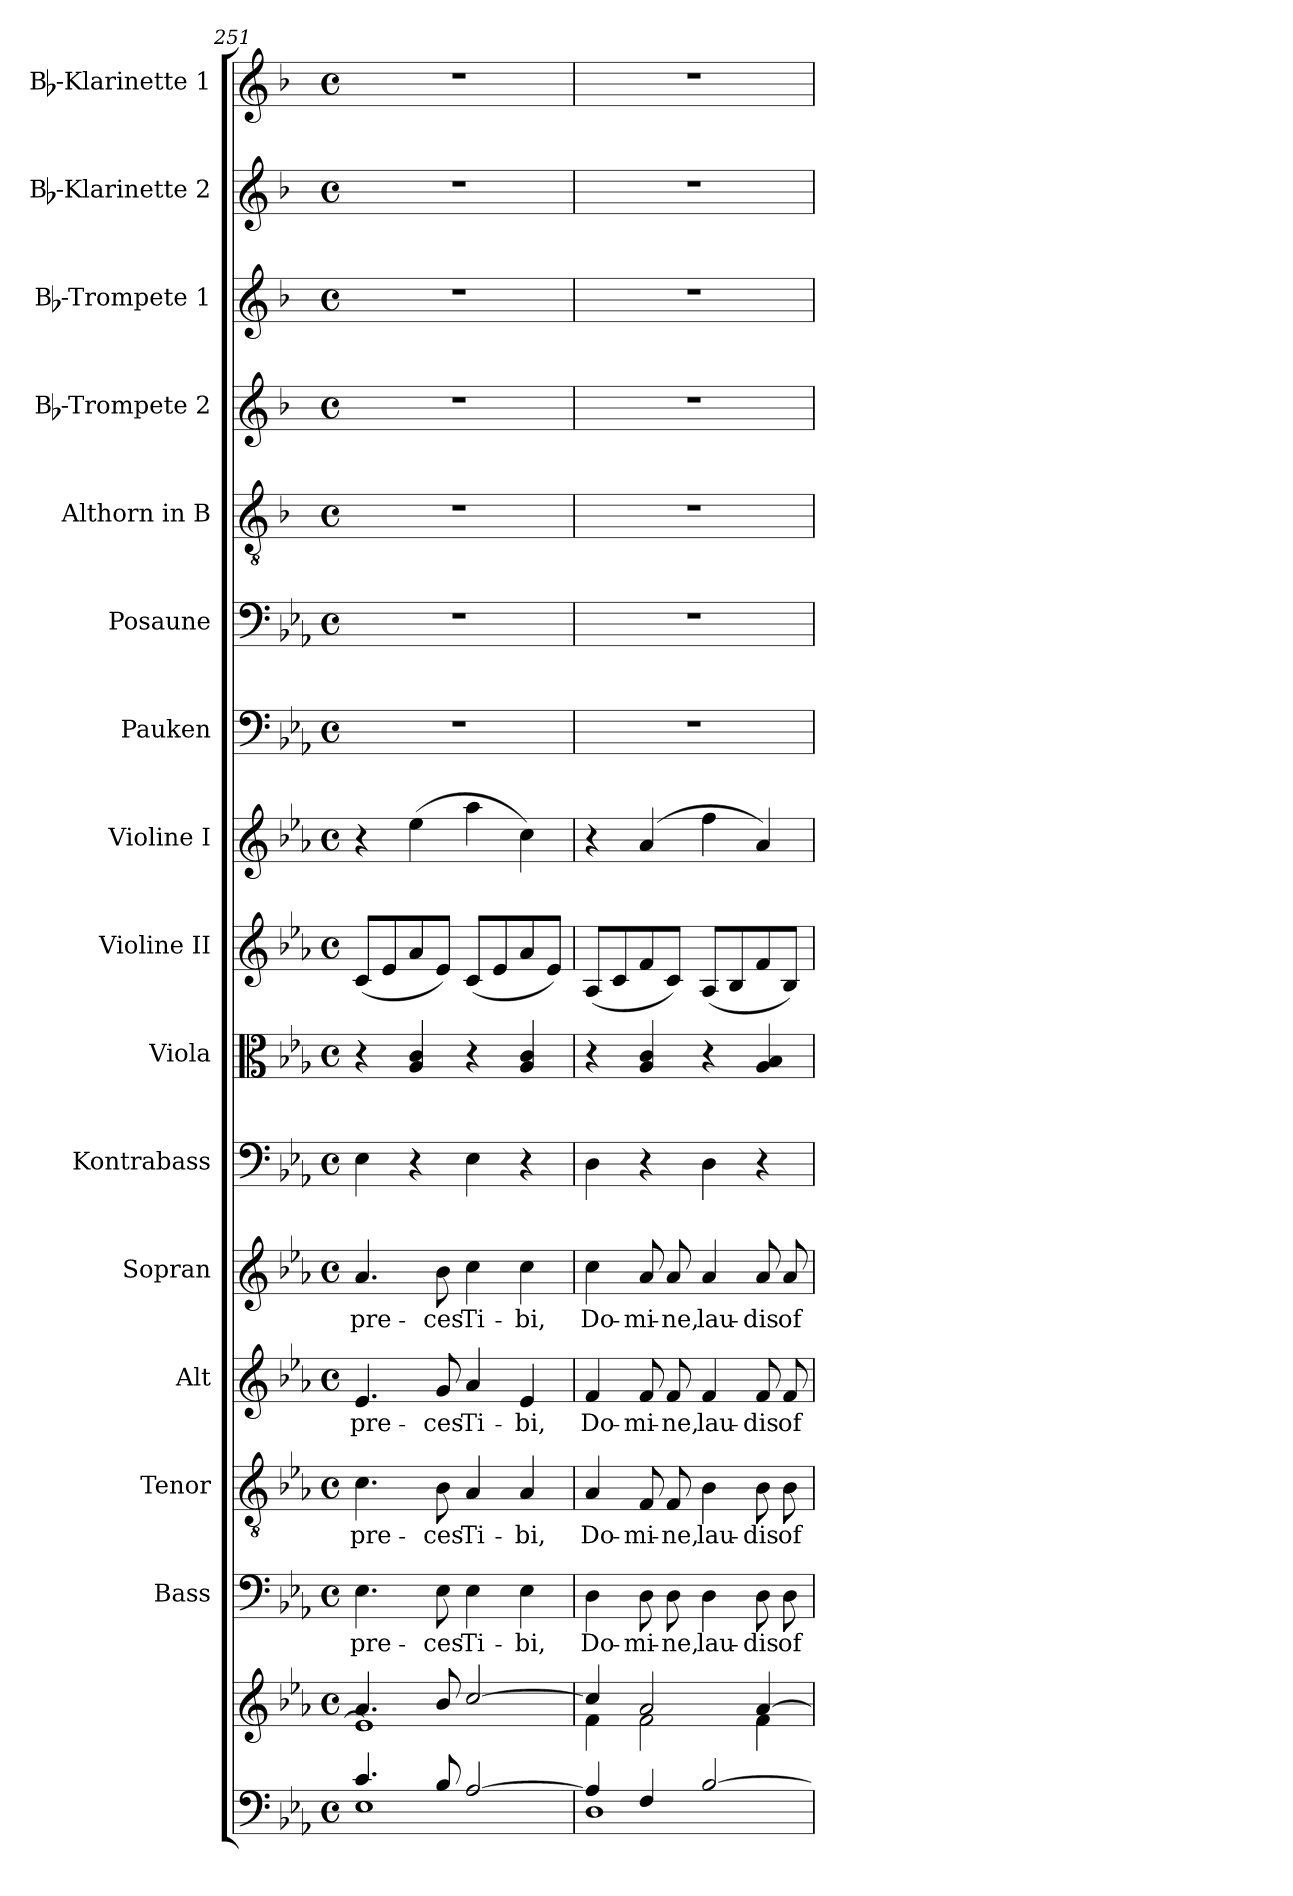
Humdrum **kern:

**kern	**kern	**kern	**text	**kern	**text	**kern	**text	**kern	**text	**kern	**kern	**kern	**kern	**kern	**kern	**kern	**kern	**kern	**kern	**kern
*part16	*part16	*part15	*part15	*part14	*part14	*part13	*part13	*part12	*part12	*part11	*part10	*part9	*part8	*part7	*part6	*part5	*part4	*part3	*part2	*part1
*staff17	*staff16	*staff15	*staff15	*staff14	*staff14	*staff13	*staff13	*staff12	*staff12	*staff11	*staff10	*staff9	*staff8	*staff7	*staff6	*staff5	*staff4	*staff3	*staff2	*staff1
*	*	*I"Bass	*	*I"Tenor	*	*I"Alt	*	*I"Sopran	*	*I"Kontrabass	*I"Viola	*I"Violine II	*I"Violine I	*I"Pauken	*I"Posaune	*I"Althorn in B	*I"Bb-Trompete 2	*I"Bb-Trompete 1	*I"Bb-Klarinette 2	*I"Bb-Klarinette 1
*	*	*I'B.	*	*I'T.	*	*I'A.	*	*I'S.	*	*I'Kb.	*I'Vla.	*I'Vl. II	*I'Vl. I	*I'Pk.	*I'Pos.	*	*I'Bb Trp. 2	*I'Bb Trp. 1	*I'Bb Kl. 2	*I'Bb Kl. 1
!!LO:PB:g=z
*clefF4	*clefG2	*clefF4	*	*clefGv2	*	*clefG2	*	*clefG2	*	*clefF4	*clefC3	*clefG2	*clefG2	*clefF4	*clefF4	*clefGv2	*clefG2	*clefG2	*clefG2	*clefG2
*	*	*	*	*	*	*	*	*	*	*ITrd7c12	*	*	*	*	*	*ITrd1c2	*ITrd1c2	*ITrd1c2	*ITrd1c2	*ITrd1c2
*k[b-e-a-]	*k[b-e-a-]	*k[b-e-a-]	*	*k[b-e-a-]	*	*k[b-e-a-]	*	*k[b-e-a-]	*	*k[b-e-a-]	*k[b-e-a-]	*k[b-e-a-]	*k[b-e-a-]	*k[b-e-a-]	*k[b-e-a-]	*k[b-e-a-]	*k[b-e-a-]	*k[b-e-a-]	*k[b-e-a-]	*k[b-e-a-]
*E-:	*E-:	*E-:	*	*E-:	*	*E-:	*	*E-:	*	*E-:	*E-:	*E-:	*E-:	*E-:	*E-:	*E-:	*E-:	*E-:	*E-:	*E-:
*M4/4	*M4/4	*M4/4	*	*M4/4	*	*M4/4	*	*M4/4	*	*M4/4	*M4/4	*M4/4	*M4/4	*M4/4	*M4/4	*M4/4	*M4/4	*M4/4	*M4/4	*M4/4
*met(c)	*met(c)	*met(c)	*	*met(c)	*	*met(c)	*	*met(c)	*	*met(c)	*met(c)	*met(c)	*met(c)	*met(c)	*met(c)	*met(c)	*met(c)	*met(c)	*met(c)	*met(c)
=251	=251	=251	=251	=251	=251	=251	=251	=251	=251	=251	=251	=251	=251	=251	=251	=251	=251	=251	=251	=251
*^	*^	*	*	*	*	*	*	*	*	*	*	*	*	*	*	*	*	*	*	*
!	!	!	!	!	!LO:LY:b	!	!LO:LY:b	!	!LO:LY:b	!	!LO:LY:b	!	!	!	!	!	!	!	!	!	!	!
4.c/	1E-	4.a-/	1e-]	4.E-\	pre-	4.c\	pre-	4.e-/	pre-	4.a-/	pre-	4EE-\	4r	(<8c/L	4r	1r	1r	1r	1r	1r	1r	1r
.	.	.	.	.	.	.	.	.	.	.	.	.	.	8e-/	.	.	.	.	.	.	.	.
.	.	.	.	.	.	.	.	.	.	.	.	4r	4A-/ 4c/	8a-/	(>4ee-\	.	.	.	.	.	.	.
!	!	!	!	!	!LO:LY:b	!	!LO:LY:b	!	!LO:LY:b	!	!LO:LY:b	!	!	!	!	!	!	!	!	!	!	!
8B-/	.	8b-/	.	8E-\	-ces	8B-\	-ces	8g/	-ces	8b-\	-ces	.	.	8e-/J)	.	.	.	.	.	.	.	.
!	!	!	!	!	!LO:LY:b	!	!LO:LY:b	!	!LO:LY:b	!	!LO:LY:b	!	!	!	!	!	!	!	!	!	!	!
[>2A-/	.	[>2cc/	.	4E-\	Ti-	4A-/	Ti-	4a-/	Ti-	4cc\	Ti-	4EE-\	4r	(<8c/L	4aa-\	.	.	.	.	.	.	.
.	.	.	.	.	.	.	.	.	.	.	.	.	.	8e-/	.	.	.	.	.	.	.	.
!	!	!	!	!	!LO:LY:b	!	!LO:LY:b	!	!LO:LY:b	!	!LO:LY:b	!	!	!	!	!	!	!	!	!	!	!
.	.	.	.	4E-\	-bi,	4A-/	-bi,	4e-/	-bi,	4cc\	-bi,	4r	4A-/ 4c/	8a-/	4cc\)	.	.	.	.	.	.	.
.	.	.	.	.	.	.	.	.	.	.	.	.	.	8e-/J)	.	.	.	.	.	.	.	.
=252	=252	=252	=252	=252	=252	=252	=252	=252	=252	=252	=252	=252	=252	=252	=252	=252	=252	=252	=252	=252	=252	=252
!	!	!	!	!	!LO:LY:b	!	!LO:LY:b	!	!LO:LY:b	!	!LO:LY:b	!	!	!	!	!	!	!	!	!	!	!
4A-/]	1D	4cc/]	4f\	4D\	Do-	4A-/	Do-	4f/	Do-	4cc\	Do-	4DD\	4r	(<8A-/L	4r	1r	1r	1r	1r	1r	1r	1r
.	.	.	.	.	.	.	.	.	.	.	.	.	.	8c/	.	.	.	.	.	.	.	.
!	!	!	!	!	!LO:LY:b	!	!LO:LY:b	!	!LO:LY:b	!	!LO:LY:b	!	!	!	!	!	!	!	!	!	!	!
4F/	.	2a-/	2f\	8D\	-mi-	8F/	-mi-	8f/	-mi-	8a-/	-mi-	4r	4A-/ 4c/	8f/	(4a-/	.	.	.	.	.	.	.
!	!	!	!	!	!LO:LY:b	!	!LO:LY:b	!	!LO:LY:b	!	!LO:LY:b	!	!	!	!	!	!	!	!	!	!	!
.	.	.	.	8D\	-ne,	8F/	-ne,	8f/	-ne,	8a-/	-ne,	.	.	8c/J)	.	.	.	.	.	.	.	.
!	!	!	!	!	!LO:LY:b	!	!LO:LY:b	!	!LO:LY:b	!	!LO:LY:b	!	!	!	!	!	!	!	!	!	!	!
[>2B-/	.	.	.	4D\	lau-	4B-\	lau-	4f/	lau-	4a-/	lau-	4DD\	4r	(<8A-/L	4ff\	.	.	.	.	.	.	.
.	.	.	.	.	.	.	.	.	.	.	.	.	.	8B-/	.	.	.	.	.	.	.	.
!	!	!	!	!	!LO:LY:b	!	!LO:LY:b	!	!LO:LY:b	!	!LO:LY:b	!	!	!	!	!	!	!	!	!	!	!
.	.	[>4a-/	4f\	8D\	-dis	8B-\	-dis	8f/	-dis	8a-/	-dis	4r	4A-/ 4B-/	8f/	4a-/)	.	.	.	.	.	.	.
!	!	!	!	!	!LO:LY:b	!	!LO:LY:b	!	!LO:LY:b	!	!LO:LY:b	!	!	!	!	!	!	!	!	!	!	!
.	.	.	.	8D\	of-	8B-\	of-	8f/	of-	8a-/	of-	.	.	8B-/J)	.	.	.	.	.	.	.	.
*v	*v	*	*	*	*	*	*	*	*	*	*	*	*	*	*	*	*	*	*	*	*	*
*	*v	*v	*	*	*	*	*	*	*	*	*	*	*	*	*	*	*	*	*	*	*
=	=	=	=	=	=	=	=	=	=	=	=	=	=	=	=	=	=	=	=	=
*-	*-	*-	*-	*-	*-	*-	*-	*-	*-	*-	*-	*-	*-	*-	*-	*-	*-	*-	*-	*-
